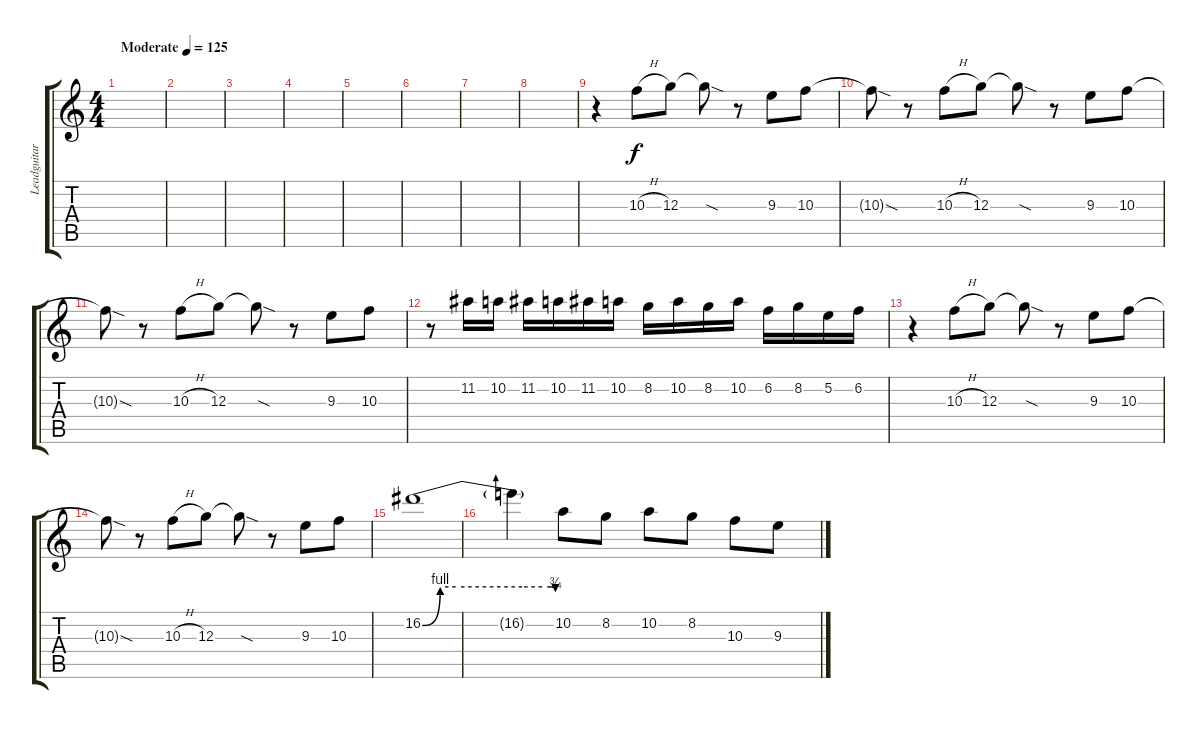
\track ("Leadguitar" "Leadguitar") {instrument overdrivenguitar}
\staff {score tabs}
\tuning (E4 B3 G3 D3 A2 E2) {hide}
\ts (4 4)
\tempo (125 "Moderate")
\clef g2
\ks c
|
|
|
|
|
|
|
|
r.4 10.3{h}.8 12.3.8 12.3{sod t}.8 r.8 9.3.8 10.3.8 |
10.3{sod t}.8 r.8 10.3{h}.8 12.3.8 12.3{sod t}.8 r.8 9.3.8 10.3.8 |
10.3{sod t}.8 r.8 10.3{h}.8 12.3.8 12.3{sod t}.8 r.8 9.3.8 10.3.8 |
r.8 11.2.16 10.2.16 11.2.16 10.2.16 11.2.16 10.2.16 8.2.16 10.2.16 8.2.16 10.2.16 6.2.16 8.2.16 5.2.16 6.2.16 |
r.4 10.3{h}.8 12.3.8 12.3{sod t}.8 r.8 9.3.8 10.3.8 |
10.3{sod t}.8 r.8 10.3{h}.8 12.3.8 12.3{sod t}.8 r.8 9.3.8 10.3.8 |
16.2{be (custom 0 0 8 4 15 4 45 4 54 4 58 4 60 3)}.1 |
16.2{t}.4 10.2.8 8.2.8 10.2.8 8.2.8 10.3.8 9.3.8
